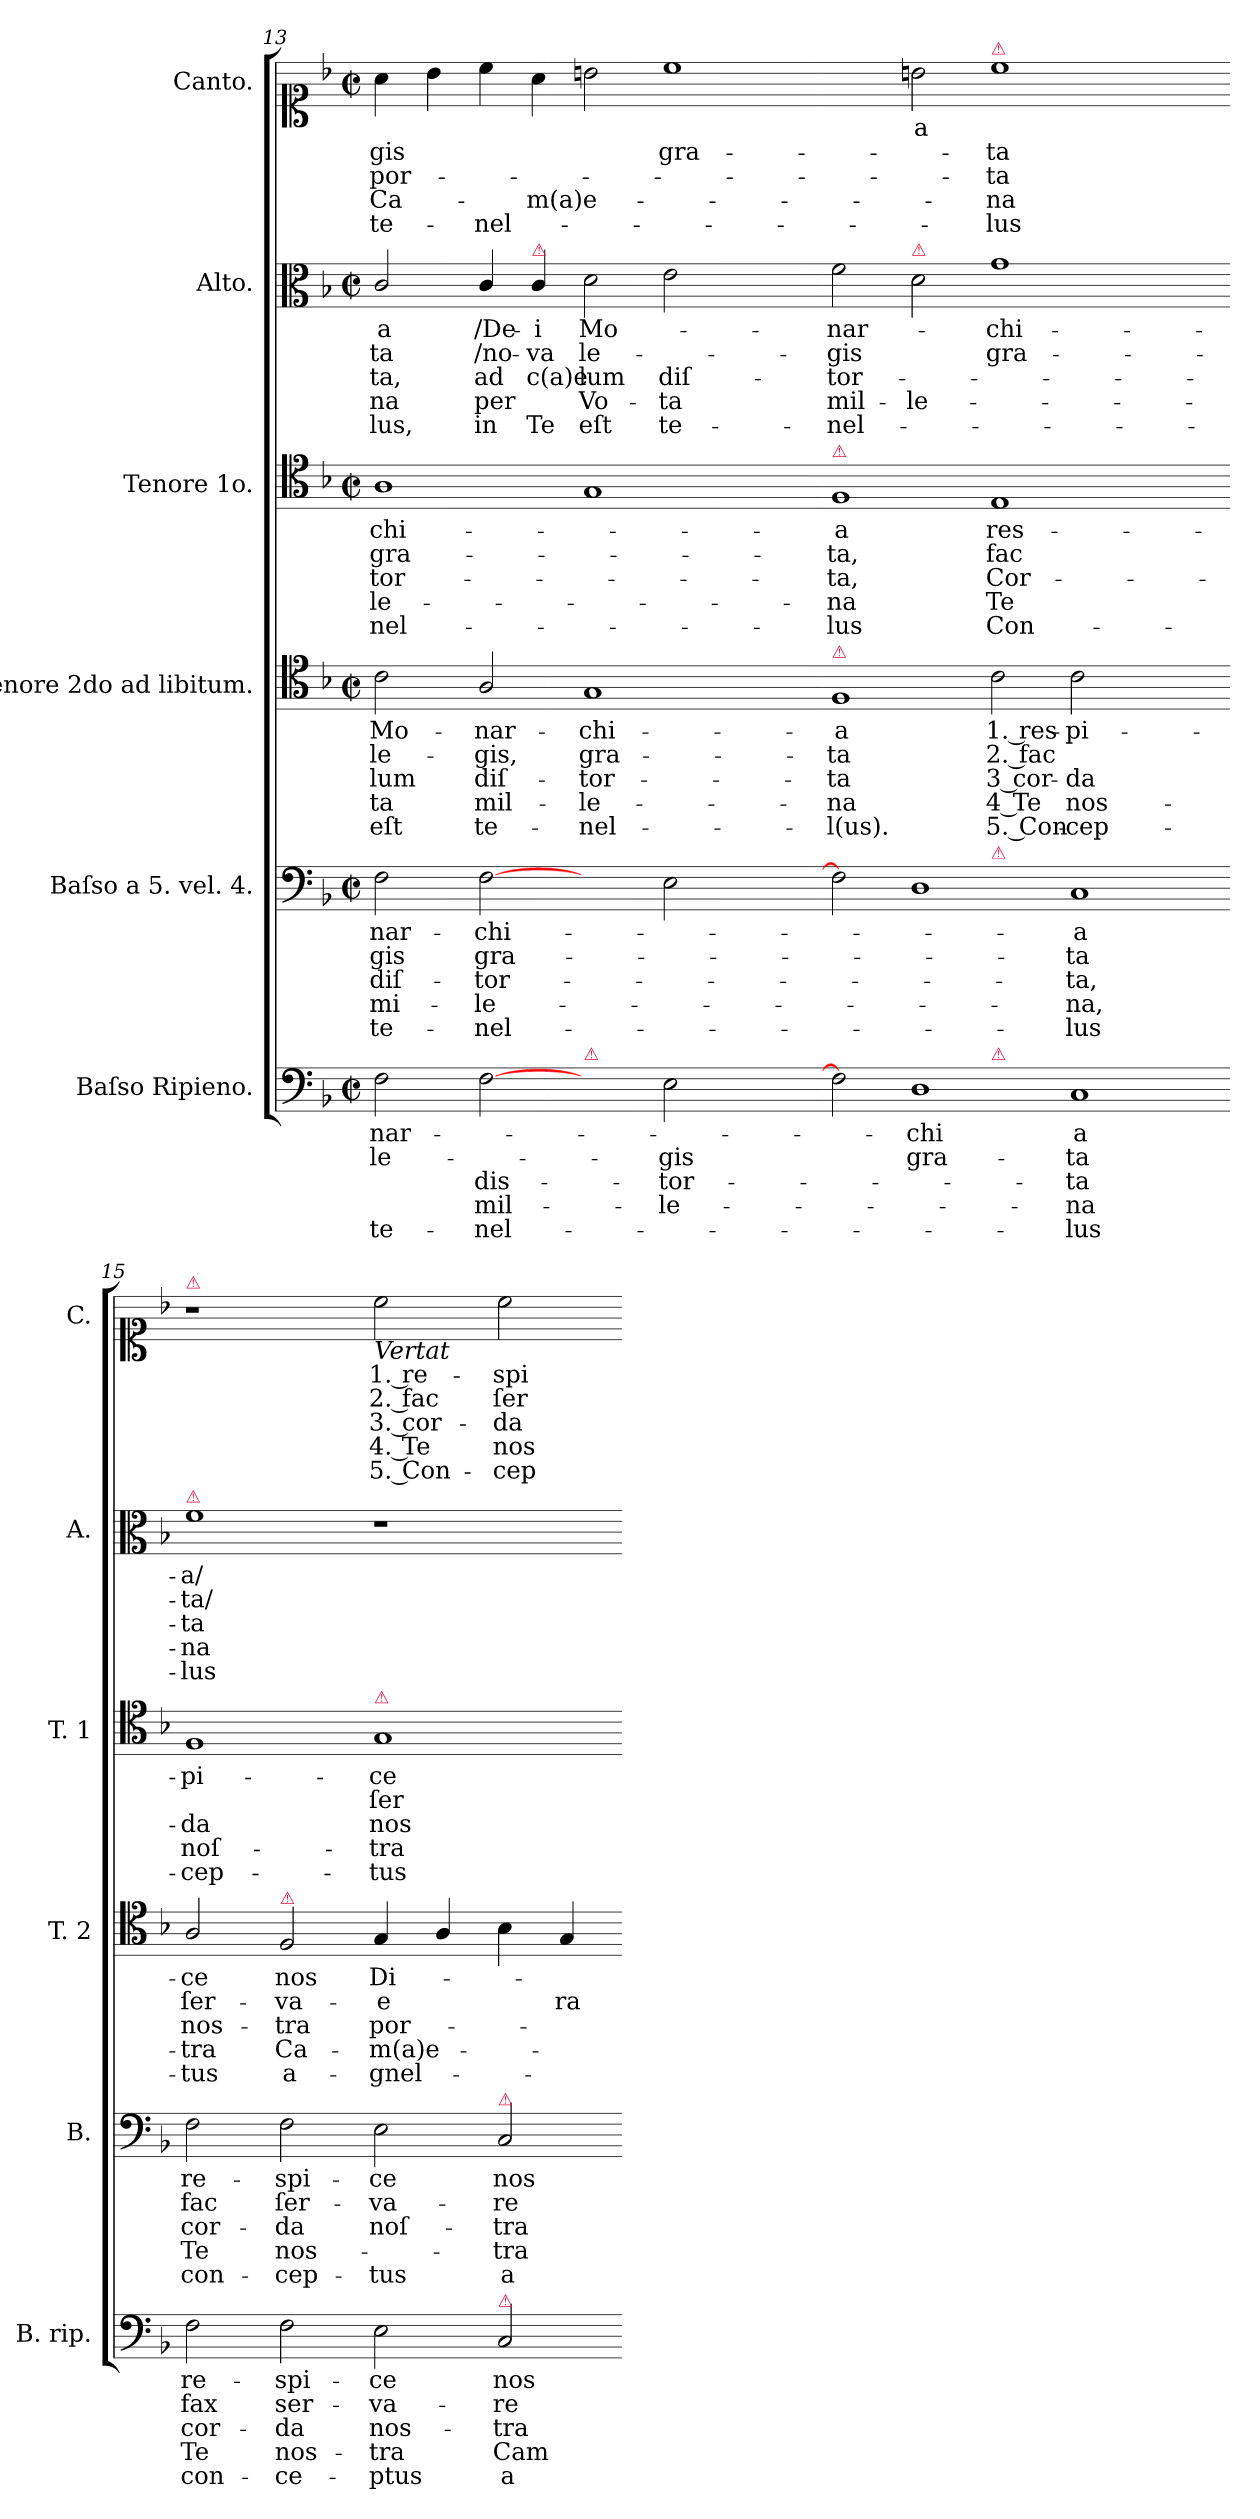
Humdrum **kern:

**kern	**text	**text	**text	**text	**text	**kern	**text	**text	**text	**text	**text	**kern	**text	**text	**text	**text	**text	**kern	**text	**text	**text	**text	**text	**kern	**text	**text	**text	**text	**text	**kern	**text	**text	**text	**text	**text
*part6	*part6	*part6	*part6	*part6	*part6	*part5	*part5	*part5	*part5	*part5	*part5	*part4	*part4	*part4	*part4	*part4	*part4	*part3	*part3	*part3	*part3	*part3	*part3	*part2	*part2	*part2	*part2	*part2	*part2	*part1	*part1	*part1	*part1	*part1	*part1
*staff6	*staff6	*staff6	*staff6	*staff6	*staff6	*staff5	*staff5	*staff5	*staff5	*staff5	*staff5	*staff4	*staff4	*staff4	*staff4	*staff4	*staff4	*staff3	*staff3	*staff3	*staff3	*staff3	*staff3	*staff2	*staff2	*staff2	*staff2	*staff2	*staff2	*staff1	*staff1	*staff1	*staff1	*staff1	*staff1
*I"Baſso Ripieno.	*	*	*	*	*	*I"Baſso a 5. vel. 4.	*	*	*	*	*	*I"Tenore 2do ad libitum.	*	*	*	*	*	*I"Tenore 1o.	*	*	*	*	*	*I"Alto.	*	*	*	*	*	*I"Canto.	*	*	*	*	*
*I'B. rip.	*	*	*	*	*	*I'B.	*	*	*	*	*	*I'T. 2	*	*	*	*	*	*I'T. 1	*	*	*	*	*	*I'A.	*	*	*	*	*	*I'C.	*	*	*	*	*
*clefF4	*	*	*	*	*	*clefF4	*	*	*	*	*	*clefC4	*	*	*	*	*	*clefC4	*	*	*	*	*	*clefC3	*	*	*	*	*	*clefC1	*	*	*	*	*
*k[b-]	*	*	*	*	*	*k[b-]	*	*	*	*	*	*k[b-]	*	*	*	*	*	*k[b-]	*	*	*	*	*	*k[b-]	*	*	*	*	*	*k[b-]	*	*	*	*	*
*F:	*	*	*	*	*	*F:	*	*	*	*	*	*F:	*	*	*	*	*	*F:	*	*	*	*	*	*F:	*	*	*	*	*	*F:	*	*	*	*	*
*M2/2	*	*	*	*	*	*M2/2	*	*	*	*	*	*M2/2	*	*	*	*	*	*M2/2	*	*	*	*	*	*M2/2	*	*	*	*	*	*M2/2	*	*	*	*	*
*met(c|)	*	*	*	*	*	*met(c|)	*	*	*	*	*	*met(c|)	*	*	*	*	*	*met(c|)	*	*	*	*	*	*met(c|)	*	*	*	*	*	*met(c|)	*	*	*	*	*
=13	=13	=13	=13	=13	=13	=13	=13	=13	=13	=13	=13	=13	=13	=13	=13	=13	=13	=13	=13	=13	=13	=13	=13	=13	=13	=13	=13	=13	=13	=13	=13	=13	=13	=13	=13
2F\	-nar-	le-	.	.	te-	2F\	-nar-	-gis	diſ-	mi-	te-	2c\	Mo-	le-	-lum	-ta	eſt	1A\	-chi-	gra-	-tor-	-le-	-nel-	2c/	-a	-ta	-ta,	-na	-lus,	4a\	.	-gis	por-	Ca-	te-
.	.	.	.	.	.	.	.	.	.	.	.	.	.	.	.	.	.	.	.	.	.	.	.	.	.	.	.	.	.	4b-\	.	.	.	.	.
[2F\	.	.	dis-	mil-	-nel-	[2F\	-chi-	gra-	-tor-	-le-	-nel-	2A/	-nar-	-gis,	diſ-	mil-	te-	.	.	.	.	.	.	4c/	/De-	/no-	ad	per	in	4cc\	.	.	.	.	-nel-
!	!	!	!	!	!	!	!	!	!	!	!	!	!	!	!	!	!	!	!	!	!	!	!	!LO:TX:a:color=crimson:t=⚠	!	!	!	!	!	!	!	!	!	!	!
.	.	.	.	.	.	.	.	.	.	.	.	.	.	.	.	.	.	.	.	.	.	.	.	4c/	-i	-va	c(a)e-	.	Te	4a\	.	.	.	-m(a)e-	.
!LO:TX:a:color=crimson:t=⚠	!	!	!	!	!	!	!	!	!	!	!	!	!	!	!	!	!	!	!	!	!	!	!	!	!	!	!	!	!	!	!	!	!	!	!
2ryy	.	.	.	.	.	2ryy	.	.	.	.	.	1G/	-chi-	gra-	-tor-	-le-	-nel-	1G/	.	.	.	.	.	2d\	Mo-	le-	-lum	Vo-	eſt	2bn\	.	.	.	.	.
2E\	.	-gis	-tor-	-le-	.	2E\	.	.	.	.	.	.	.	.	.	.	.	.	.	.	.	.	.	2e\	.	.	diſ-	-ta	te-	1cc\	.	gra-	.	.	.
2ryy	.	.	.	.	.	2ryy	.	.	.	.	.	2ryy	.	.	.	.	.	2ryy	.	.	.	.	.	2ryy	.	.	.	.	.	.	.	.	.	.	.
=14-	=14-	=14-	=14-	=14-	=14-	=14-	=14-	=14-	=14-	=14-	=14-	=14-	=14-	=14-	=14-	=14-	=14-	=14-	=14-	=14-	=14-	=14-	=14-	=14-	=14-	=14-	=14-	=14-	=14-	=14-	=14-	=14-	=14-	=14-	=14-
!	!	!	!	!	!	!	!	!	!	!	!	!	!	!	!	!	!	!LO:TX:a:color=crimson:t=⚠	!	!	!	!	!	!	!	!	!	!	!	!	!	!	!	!	!
!	!	!	!	!	!	!	!	!	!	!	!	!LO:TX:a:color=crimson:t=⚠	!	!	!	!	!	!	!	!	!	!	!	!	!	!	!	!	!	!	!	!	!	!	!
*^	*	*	*	*	*	*^	*	*	*	*	*	*	*	*	*	*	*	*	*	*	*	*	*	*	*	*	*	*	*	*	*	*	*	*	*
2F\]	1ryy	.	.	.	.	.	2F\]	1ryy	.	.	.	.	.	1F/	-a	-ta	-ta	-na	-l(us).	1F/	-a	-ta,	-ta,	-na	-lus	2f\	-nar-	-gis	-tor-	mil-	-nel-	2ryy	.	.	.	.	.
!	!	!	!	!	!	!	!	!	!	!	!	!	!	!	!	!	!	!	!	!	!	!	!	!	!	!LO:TX:a:color=crimson:t=⚠	!	!	!	!	!	!	!	!	!	!	!
1D\	.	-chi	gra-	.	.	.	1D\	.	.	.	.	.	.	.	.	.	.	.	.	.	.	.	.	.	.	2d\	.	.	.	-le-	.	2bn\	-a	.	.	.	.
!	!	!	!	!	!	!	!	!	!	!	!	!	!	!	!	!	!	!	!	!	!	!	!	!	!	!	!	!	!	!	!	!LO:TX:a:color=crimson:t=⚠	!	!	!	!	!
!	!	!	!	!	!	!	!	!LO:TX:a:color=crimson:t=⚠	!	!	!	!	!	!	!	!	!	!	!	!	!	!	!	!	!	!	!	!	!	!	!	!	!	!	!	!	!
!	!LO:TX:a:color=crimson:t=⚠	!	!	!	!	!	!	!	!	!	!	!	!	!	!	!	!	!	!	!	!	!	!	!	!	!	!	!	!	!	!	!	!	!	!	!	!
.	1.ryy	.	.	.	.	.	.	1.ryy	.	.	.	.	.	2c\	1. res-	2. fac	3 cor-	4 Te	5. Con-	1E/	res-	fac	Cor-	Te	Con-	1g\	-chi-	gra-	.	.	.	1cc\	.	-ta	-ta	-na	-lus
1C/	.	-a	-ta	-ta	-na	-lus	1C/	.	-a	-ta	-ta,	-na,	-lus	2c\	-pi-	.	-da	nos-	-cep-	.	.	.	.	.	.	.	.	.	.	.	.	.	.	.	.	.	.
.	.	.	.	.	.	.	.	.	.	.	.	.	.	2ryy	.	.	.	.	.	2ryy	.	.	.	.	.	2ryy	.	.	.	.	.	2ryy	.	.	.	.	.
=15-	=15-	=15-	=15-	=15-	=15-	=15-	=15-	=15-	=15-	=15-	=15-	=15-	=15-	=15-	=15-	=15-	=15-	=15-	=15-	=15-	=15-	=15-	=15-	=15-	=15-	=15-	=15-	=15-	=15-	=15-	=15-	=15-	=15-	=15-	=15-	=15-	=15-
!	!	!	!	!	!	!	!	!	!	!	!	!	!	!	!	!	!	!	!	!	!	!	!	!	!	!	!	!	!	!	!	!LO:TX:a:color=crimson:t=⚠	!	!	!	!	!
!	!	!	!	!	!	!	!	!	!	!	!	!	!	!	!	!	!	!	!	!	!	!	!	!	!	!LO:TX:a:color=crimson:t=⚠	!	!	!	!	!	!	!	!	!	!	!
*v	*v	*	*	*	*	*	*	*	*	*	*	*	*	*	*	*	*	*	*	*	*	*	*	*	*	*	*	*	*	*	*	*	*	*	*	*	*
*	*	*	*	*	*	*v	*v	*	*	*	*	*	*	*	*	*	*	*	*	*	*	*	*	*	*	*	*	*	*	*	*	*	*	*	*	*
2F\	re-	fax	cor-	Te	con-	2F\	re-	fac	cor-	Te	con-	2A/	-ce	ſer-	nos-	-tra	-tus	1F/	-pi-	.	-da	noſ-	-cep-	1f\	-a/	-ta/	-ta	-na	-lus	1r	.	.	.	.	.
!	!	!	!	!	!	!	!	!	!	!	!	!LO:TX:a:color=crimson:t=⚠	!	!	!	!	!	!	!	!	!	!	!	!	!	!	!	!	!	!	!	!	!	!	!
2F\	-spi-	ser-	-da	nos-	-ce-	2F\	-spi-	ſer-	-da	nos-	-cep-	2F/	nos	-va-	-tra	Ca-	a-	.	.	.	.	.	.	.	.	.	.	.	.	.	.	.	.	.	.
!	!	!	!	!	!	!	!	!	!	!	!	!	!	!	!	!	!	!	!	!	!	!	!	!	!	!	!	!	!	!LO:TX:b:i:t=Vertat	!	!	!	!	!
!	!	!	!	!	!	!	!	!	!	!	!	!	!	!	!	!	!	!LO:TX:a:color=crimson:t=⚠	!	!	!	!	!	!	!	!	!	!	!	!	!	!	!	!	!
2E\	-ce	-va-	nos-	-tra	-ptus	2E\	-ce	-va-	noſ-	.	-tus	4G/	Di-	-e	por-	-m(a)e-	-gnel-	1G/	-ce	ſer-	nos-	-tra	-tus	1r	.	.	.	.	.	2cc\	1. re-	2. fac	3. cor-	4. Te	5. Con-
.	.	.	.	.	.	.	.	.	.	.	.	4A/	.	.	.	.	.	.	.	.	.	.	.	.	.	.	.	.	.	.	.	.	.	.	.
!	!	!	!	!	!	!LO:TX:a:color=crimson:t=⚠	!	!	!	!	!	!	!	!	!	!	!	!	!	!	!	!	!	!	!	!	!	!	!	!	!	!	!	!	!
!LO:TX:a:color=crimson:t=⚠	!	!	!	!	!	!	!	!	!	!	!	!	!	!	!	!	!	!	!	!	!	!	!	!	!	!	!	!	!	!	!	!	!	!	!
2C/	nos	-re	-tra	Cam-	a-	2C/	nos	-re	-tra	-tra	a-	4B-\	.	.	.	.	.	.	.	.	.	.	.	.	.	.	.	.	.	2cc\	-spi-	ſer-	-da	nos-	-cep-
.	.	.	.	.	.	.	.	.	.	.	.	4G/	.	ra-	.	.	.	.	.	.	.	.	.	.	.	.	.	.	.	.	.	.	.	.	.
=-	=-	=-	=-	=-	=-	=-	=-	=-	=-	=-	=-	=-	=-	=-	=-	=-	=-	=-	=-	=-	=-	=-	=-	=-	=-	=-	=-	=-	=-	=-	=-	=-	=-	=-	=-
*-	*-	*-	*-	*-	*-	*-	*-	*-	*-	*-	*-	*-	*-	*-	*-	*-	*-	*-	*-	*-	*-	*-	*-	*-	*-	*-	*-	*-	*-	*-	*-	*-	*-	*-	*-
